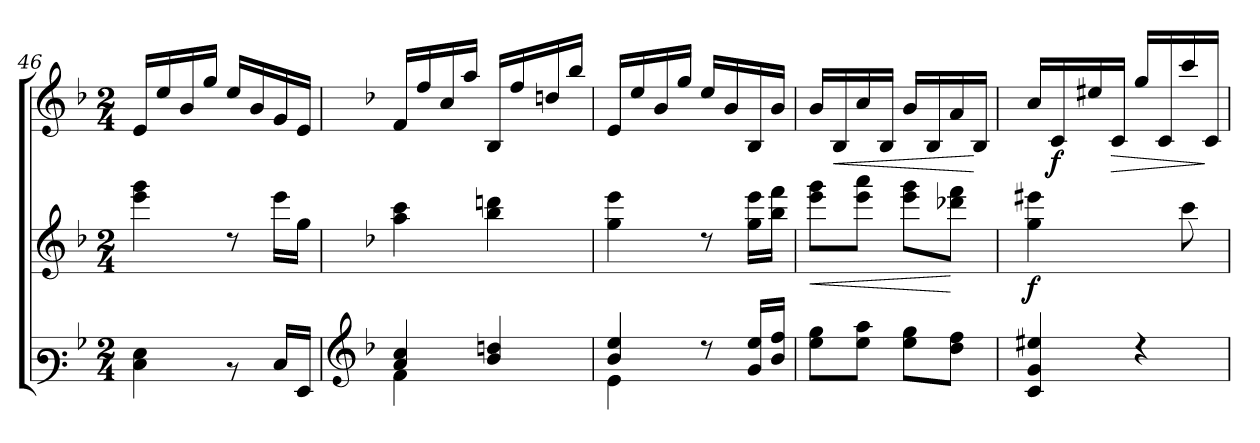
**kern	**kern	**dynam	**kern	**dynam
*part2	*part2	*part2	*part1	*part1
*staff3	*staff2	*staff2/3	*staff1	*staff1
*clefF3	*clefG3	*	*clefG3	*
*k[b-]	*k[b-]	*	*k[b-]	*
*M2/4	*M2/4	*	*M2/4	*
=46	=46	=46	=46	=46
4E\ 4G\	4ccc\ 4eee\	.	16c/LL	.
.	.	.	16cc/	.
.	.	.	16g/	.
.	.	.	16ee/JJ	.
8rD	8rb	.	16cc/LL	.
.	.	.	16g/	.
16E/LL	16ccc\LL	.	16e/	.
16GG/JJ	16ee\JJ	.	16c/JJ	.
!!LO:PB:g=z
=47	=47	=47	=47	=47
*clefG3	*	*	*	*
*k[b-]	*k[b-]	*	*k[b-]	*
*^	*	*	*	*
4f/ 4a/	4d\	4ff\ 4aa\	.	16d/LL	.
.	.	.	.	16dd/	.
.	.	.	.	16a/	.
.	.	.	.	16ff/JJ	.
4g/ 4bn/	4ryy	4gg\ 4bbn\	.	16G/LL	.
.	.	.	.	16dd/	.
.	.	.	.	16bn/	.
.	.	.	.	16gg/JJ	.
=48	=48	=48	=48	=48	=48
4g/ 4cc/	4c\	4ee\ 4ccc\	.	16c/LL	.
.	.	.	.	16cc/	.
.	.	.	.	16g/	.
.	.	.	.	16ee/JJ	.
8rb	4ryy	8rb	.	16cc/LL	.
.	.	.	.	16g/	.
16e/ 16cc/LL	.	16ee\ 16ccc\LL	.	16G/	.
16g/ 16dd/JJ	.	16gg\ 16ddd\JJ	.	16g/JJ	.
*v	*v	*	*	*	*
=49	=49	=49	=49	=49
!	!	!LO:HP:b	!	!
8cc\ 8ee\L	8ccc\ 8eee\L	<	16g/LL	.
!	!	!	!	!LO:HP:b
.	.	.	16G/	<
8cc\ 8ff\J	8ccc\ 8fff\J	.	16a/	.
.	.	.	16G/JJ	.
8cc\ 8ee\L	8ccc\ 8eee\L	.	16g/LL	.
.	.	.	16G/	.
8b-\ 8dd\J	8bb-X\ 8ddd\J	[	16f/	.
.	.	.	16G/JJ	[
=50	=50	=50	=50	=50
!	!	!LO:DY:b	!	!
4A/ 4e/ 4cc#X/	4ee\ 4ccc#X\	f	16a/LL	.
!	!	!	!	!LO:DY:b
.	.	.	16A/	f
.	.	.	16cc#X/	.
!	!	!	!	!LO:HP:b
.	.	.	16A/JJ	>
4rb	8ryy	.	16ee/LL	.
.	.	.	16A/	.
.	8aa\	.	16aa/	.
.	.	.	16A/JJ	]
=	=	=	=	=
*-	*-	*-	*-	*-
